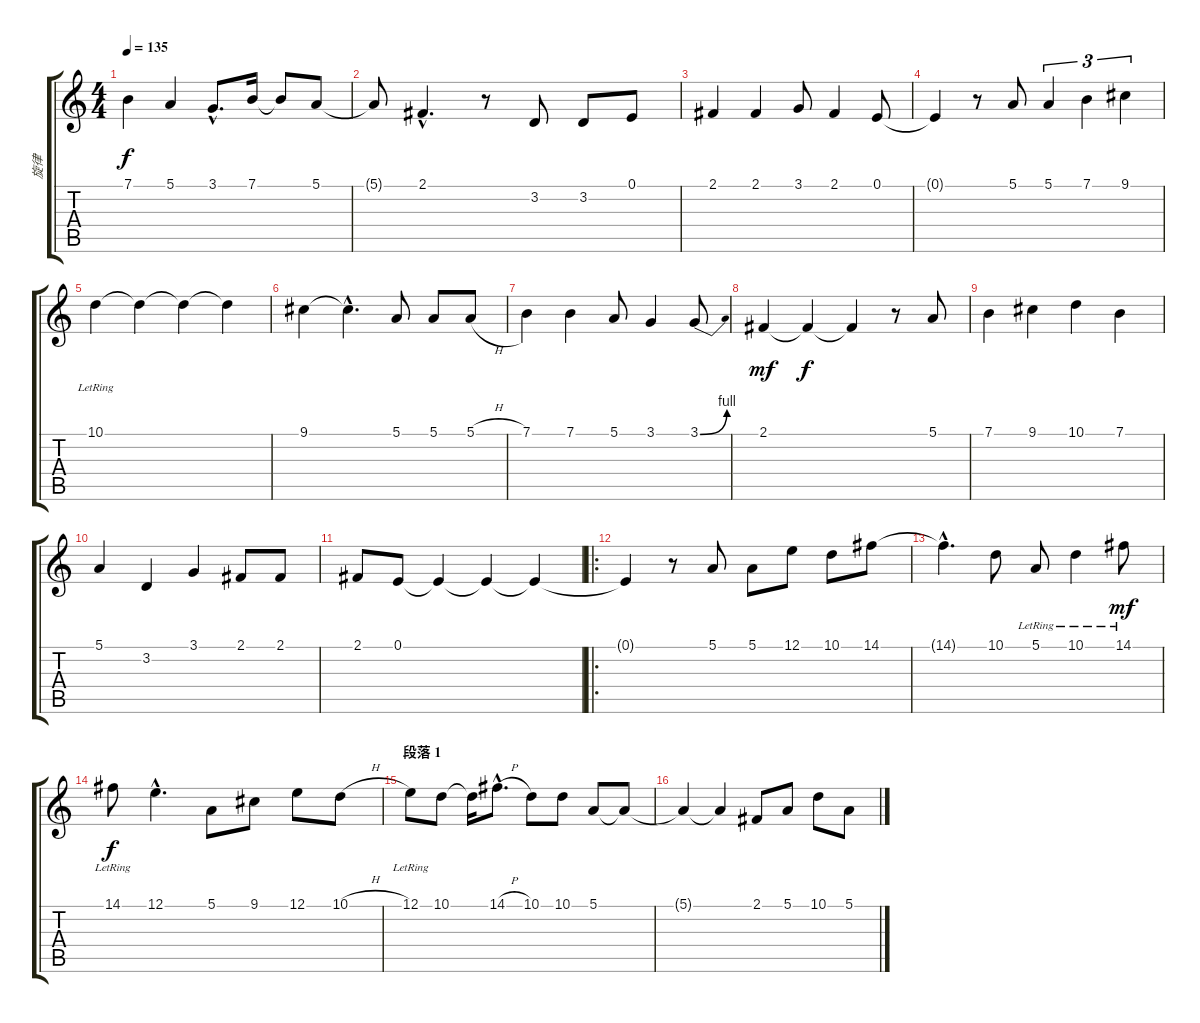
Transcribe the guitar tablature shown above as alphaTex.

\track ("旋律" "旋律") {instrument baritonesax}
\staff {score tabs}
\tuning (E4 B3 G3 D3 A2 E2) {hide}
\ts (4 4)
\tempo 135
\clef g2
\ks c
7.1.4{dy f} 5.1.4 3.1{hac}.8{d} 7.1.16 7.1{t}.8 5.1.8 |
5.1{t}.8 2.1{hac}.4{d} r.8 3.2.8 3.2.8 0.1.8 |
2.1.4 2.1.4 3.1.8 2.1.4 0.1.8 |
0.1{t}.4 r.8 5.1.8 5.1.4{tu (3 2)} 7.1.4{tu (3 2)} 9.1.4{tu (3 2)} |
10.1{lr}.4 10.1{t}.4 10.1{t}.4 10.1{t}.4 |
9.1.4 9.1{hac t}.4{d} 5.1.8 5.1.8 5.1{h}.8 |
7.1.4 7.1.4 5.1.8 3.1.4 3.1{be (bend 0 0 60 4)}.8 |
2.1.4{dy mf} 2.1{t}.4{dy f} 2.1{t}.4 r.8 5.1.8 |
7.1.4 9.1.4 10.1.4 7.1.4 |
5.1.4 3.2.4 3.1.4 2.1.8 2.1.8 |
2.1.8 0.1.8 0.1{t}.4 0.1{t}.4 0.1{t}.4 |
\ro
0.1{t}.4 r.8 5.1.8 5.1.8 12.1.8 10.1.8 14.1.8 |
14.1{hac t}.4{d} 10.1.8 5.1{lr}.8 10.1{lr}.4 14.1{lr}.8{dy mf} |
14.1{lr}.8{dy f} 12.1{hac}.4{d} 5.1.8 9.1.8 12.1.8 10.1{h}.8 |
\section ("" "段落 1")
12.1{lr}.8 10.1.8 10.1{t}.16 14.1{h hac}.8{d} 10.1.8 10.1.8 5.1.8 5.1{t}.8 |
5.1{t}.4 5.1{t}.4 2.1.8 5.1.8 10.1.8 5.1.8
